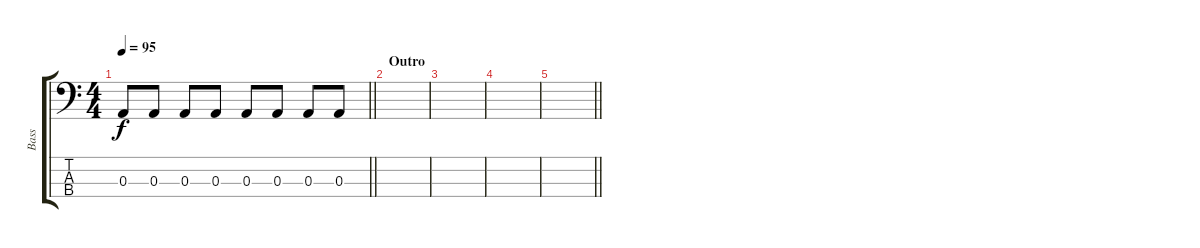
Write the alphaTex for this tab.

\track ("Bass" "Bass") {instrument electricbassfinger}
\staff {score tabs}
\tuning (G2 D2 A1 D1) {hide}
\ts (4 4)
\tempo 95
\clef f4
\barLineRight lightlight
\ks c
0.3.8{dy f} 0.3.8 0.3.8 0.3.8 0.3.8 0.3.8 0.3.8 0.3.8 |
\section ("" "Outro")
|
|
|
\barLineRight lightlight
